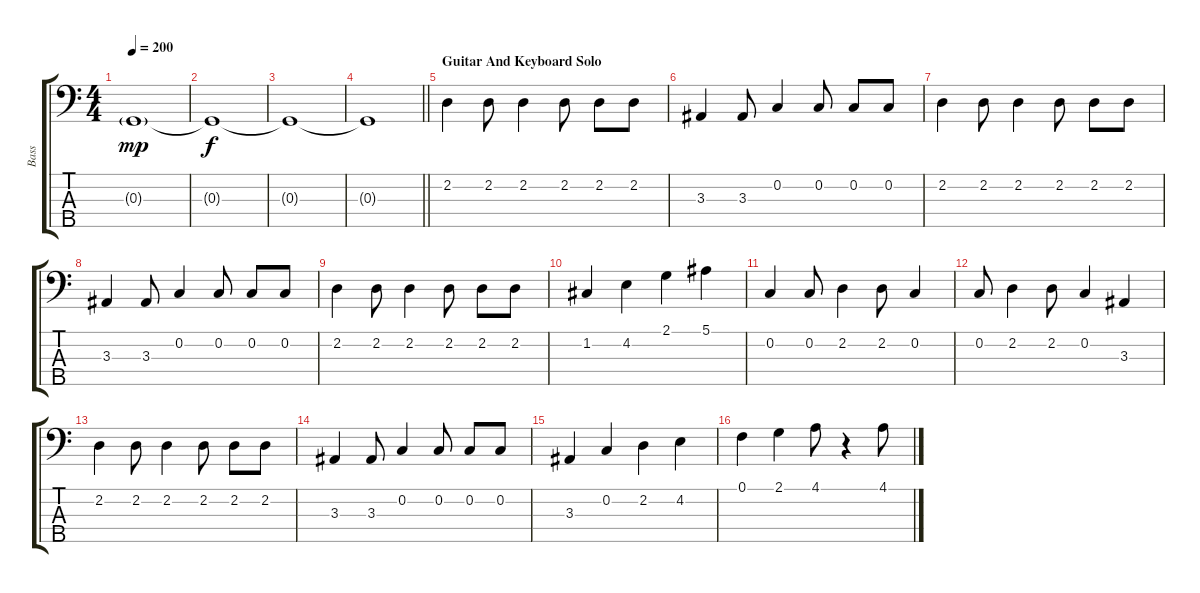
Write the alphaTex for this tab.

\track ("Bass" "Bass") {instrument electricbasspick}
\staff {score tabs}
\tuning (F2 C2 G1 D1 A0) {hide}
\ts (4 4)
\tempo 200
\clef f4
\ks c
0.3{g}.1{dy mp} |
0.3{t}.1{dy f} |
0.3{t}.1 |
\barLineRight lightlight
0.3{t}.1 |
\section ("" "Guitar And Keyboard Solo")
2.2.4 2.2.8 2.2.4 2.2.8 2.2.8 2.2.8 |
3.3.4 3.3.8 0.2.4 0.2.8 0.2.8 0.2.8 |
2.2.4 2.2.8 2.2.4 2.2.8 2.2.8 2.2.8 |
3.3.4 3.3.8 0.2.4 0.2.8 0.2.8 0.2.8 |
2.2.4 2.2.8 2.2.4 2.2.8 2.2.8 2.2.8 |
1.2.4 4.2.4 2.1.4 5.1.4 |
0.2.4 0.2.8 2.2.4 2.2.8 0.2.4 |
0.2.8 2.2.4 2.2.8 0.2.4 3.3.4 |
2.2.4 2.2.8 2.2.4 2.2.8 2.2.8 2.2.8 |
3.3.4 3.3.8 0.2.4 0.2.8 0.2.8 0.2.8 |
3.3.4 0.2.4 2.2.4 4.2.4 |
0.1.4 2.1.4 4.1.8 r.4 4.1.8
